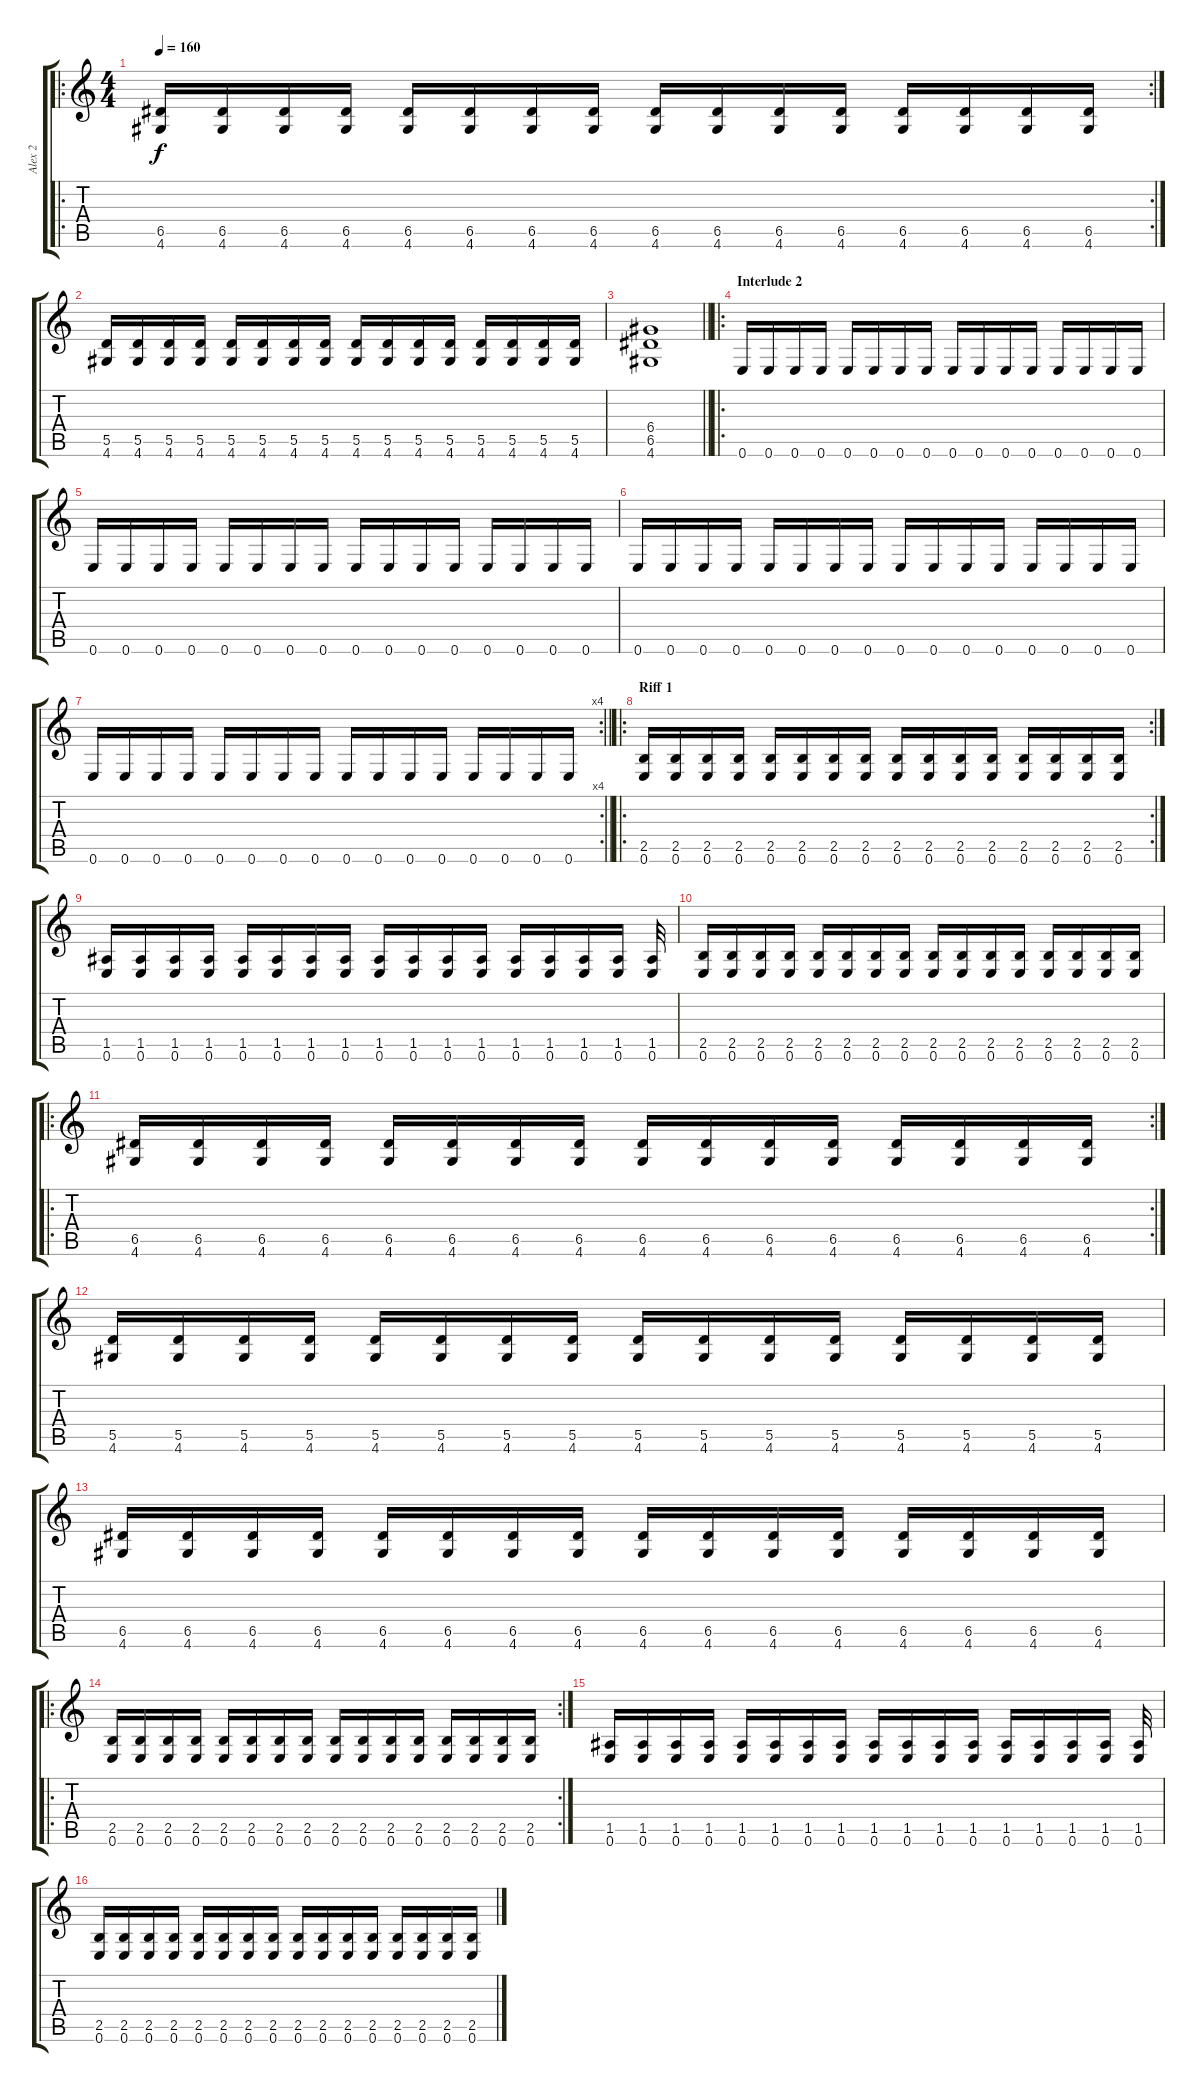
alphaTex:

\track ("Alex 2" "Alex 2") {instrument overdrivenguitar}
\staff {score tabs}
\tuning (E4 B3 G3 D3 A2 E2) {hide}
\ro
\rc 2
\ts (4 4)
\tempo 160
\clef g2
\ks c
(6.5 4.6).16{dy f} (6.5 4.6).16 (6.5 4.6).16 (6.5 4.6).16 (6.5 4.6).16 (6.5 4.6).16 (6.5 4.6).16 (6.5 4.6).16 (6.5 4.6).16 (6.5 4.6).16 (6.5 4.6).16 (6.5 4.6).16 (6.5 4.6).16 (6.5 4.6).16 (6.5 4.6).16 (6.5 4.6).16 |
(5.5 4.6).16 (5.5 4.6).16 (5.5 4.6).16 (5.5 4.6).16 (5.5 4.6).16 (5.5 4.6).16 (5.5 4.6).16 (5.5 4.6).16 (5.5 4.6).16 (5.5 4.6).16 (5.5 4.6).16 (5.5 4.6).16 (5.5 4.6).16 (5.5 4.6).16 (5.5 4.6).16 (5.5 4.6).16 |
\barLineRight lightlight
(6.4 6.5 4.6).1 |
\ro
\section ("" "Interlude 2")
0.6.16 0.6.16 0.6.16 0.6.16 0.6.16 0.6.16 0.6.16 0.6.16 0.6.16 0.6.16 0.6.16 0.6.16 0.6.16 0.6.16 0.6.16 0.6.16 |
0.6.16 0.6.16 0.6.16 0.6.16 0.6.16 0.6.16 0.6.16 0.6.16 0.6.16 0.6.16 0.6.16 0.6.16 0.6.16 0.6.16 0.6.16 0.6.16 |
0.6.16 0.6.16 0.6.16 0.6.16 0.6.16 0.6.16 0.6.16 0.6.16 0.6.16 0.6.16 0.6.16 0.6.16 0.6.16 0.6.16 0.6.16 0.6.16 |
\rc 4
\barLineRight lightlight
0.6.16 0.6.16 0.6.16 0.6.16 0.6.16 0.6.16 0.6.16 0.6.16 0.6.16 0.6.16 0.6.16 0.6.16 0.6.16 0.6.16 0.6.16 0.6.16 |
\ro
\rc 2
\section ("" "Riff 1")
(2.5 0.6).16 (2.5 0.6).16 (2.5 0.6).16 (2.5 0.6).16 (2.5 0.6).16 (2.5 0.6).16 (2.5 0.6).16 (2.5 0.6).16 (2.5 0.6).16 (2.5 0.6).16 (2.5 0.6).16 (2.5 0.6).16 (2.5 0.6).16 (2.5 0.6).16 (2.5 0.6).16 (2.5 0.6).16 |
(1.5 0.6).16 (1.5 0.6).16 (1.5 0.6).16 (1.5 0.6).16 (1.5 0.6).16 (1.5 0.6).16 (1.5 0.6).16 (1.5 0.6).16 (1.5 0.6).16 (1.5 0.6).16 (1.5 0.6).16 (1.5 0.6).16 (1.5 0.6).16 (1.5 0.6).16 (1.5 0.6).16 (1.5 0.6).16 (1.5 0.6).32 |
(2.5 0.6).16 (2.5 0.6).16 (2.5 0.6).16 (2.5 0.6).16 (2.5 0.6).16 (2.5 0.6).16 (2.5 0.6).16 (2.5 0.6).16 (2.5 0.6).16 (2.5 0.6).16 (2.5 0.6).16 (2.5 0.6).16 (2.5 0.6).16 (2.5 0.6).16 (2.5 0.6).16 (2.5 0.6).16 |
\ro
\rc 2
(6.5 4.6).16 (6.5 4.6).16 (6.5 4.6).16 (6.5 4.6).16 (6.5 4.6).16 (6.5 4.6).16 (6.5 4.6).16 (6.5 4.6).16 (6.5 4.6).16 (6.5 4.6).16 (6.5 4.6).16 (6.5 4.6).16 (6.5 4.6).16 (6.5 4.6).16 (6.5 4.6).16 (6.5 4.6).16 |
(5.5 4.6).16 (5.5 4.6).16 (5.5 4.6).16 (5.5 4.6).16 (5.5 4.6).16 (5.5 4.6).16 (5.5 4.6).16 (5.5 4.6).16 (5.5 4.6).16 (5.5 4.6).16 (5.5 4.6).16 (5.5 4.6).16 (5.5 4.6).16 (5.5 4.6).16 (5.5 4.6).16 (5.5 4.6).16 |
(6.5 4.6).16 (6.5 4.6).16 (6.5 4.6).16 (6.5 4.6).16 (6.5 4.6).16 (6.5 4.6).16 (6.5 4.6).16 (6.5 4.6).16 (6.5 4.6).16 (6.5 4.6).16 (6.5 4.6).16 (6.5 4.6).16 (6.5 4.6).16 (6.5 4.6).16 (6.5 4.6).16 (6.5 4.6).16 |
\ro
\rc 2
(2.5 0.6).16 (2.5 0.6).16 (2.5 0.6).16 (2.5 0.6).16 (2.5 0.6).16 (2.5 0.6).16 (2.5 0.6).16 (2.5 0.6).16 (2.5 0.6).16 (2.5 0.6).16 (2.5 0.6).16 (2.5 0.6).16 (2.5 0.6).16 (2.5 0.6).16 (2.5 0.6).16 (2.5 0.6).16 |
(1.5 0.6).16 (1.5 0.6).16 (1.5 0.6).16 (1.5 0.6).16 (1.5 0.6).16 (1.5 0.6).16 (1.5 0.6).16 (1.5 0.6).16 (1.5 0.6).16 (1.5 0.6).16 (1.5 0.6).16 (1.5 0.6).16 (1.5 0.6).16 (1.5 0.6).16 (1.5 0.6).16 (1.5 0.6).16 (1.5 0.6).32 |
(2.5 0.6).16 (2.5 0.6).16 (2.5 0.6).16 (2.5 0.6).16 (2.5 0.6).16 (2.5 0.6).16 (2.5 0.6).16 (2.5 0.6).16 (2.5 0.6).16 (2.5 0.6).16 (2.5 0.6).16 (2.5 0.6).16 (2.5 0.6).16 (2.5 0.6).16 (2.5 0.6).16 (2.5 0.6).16
